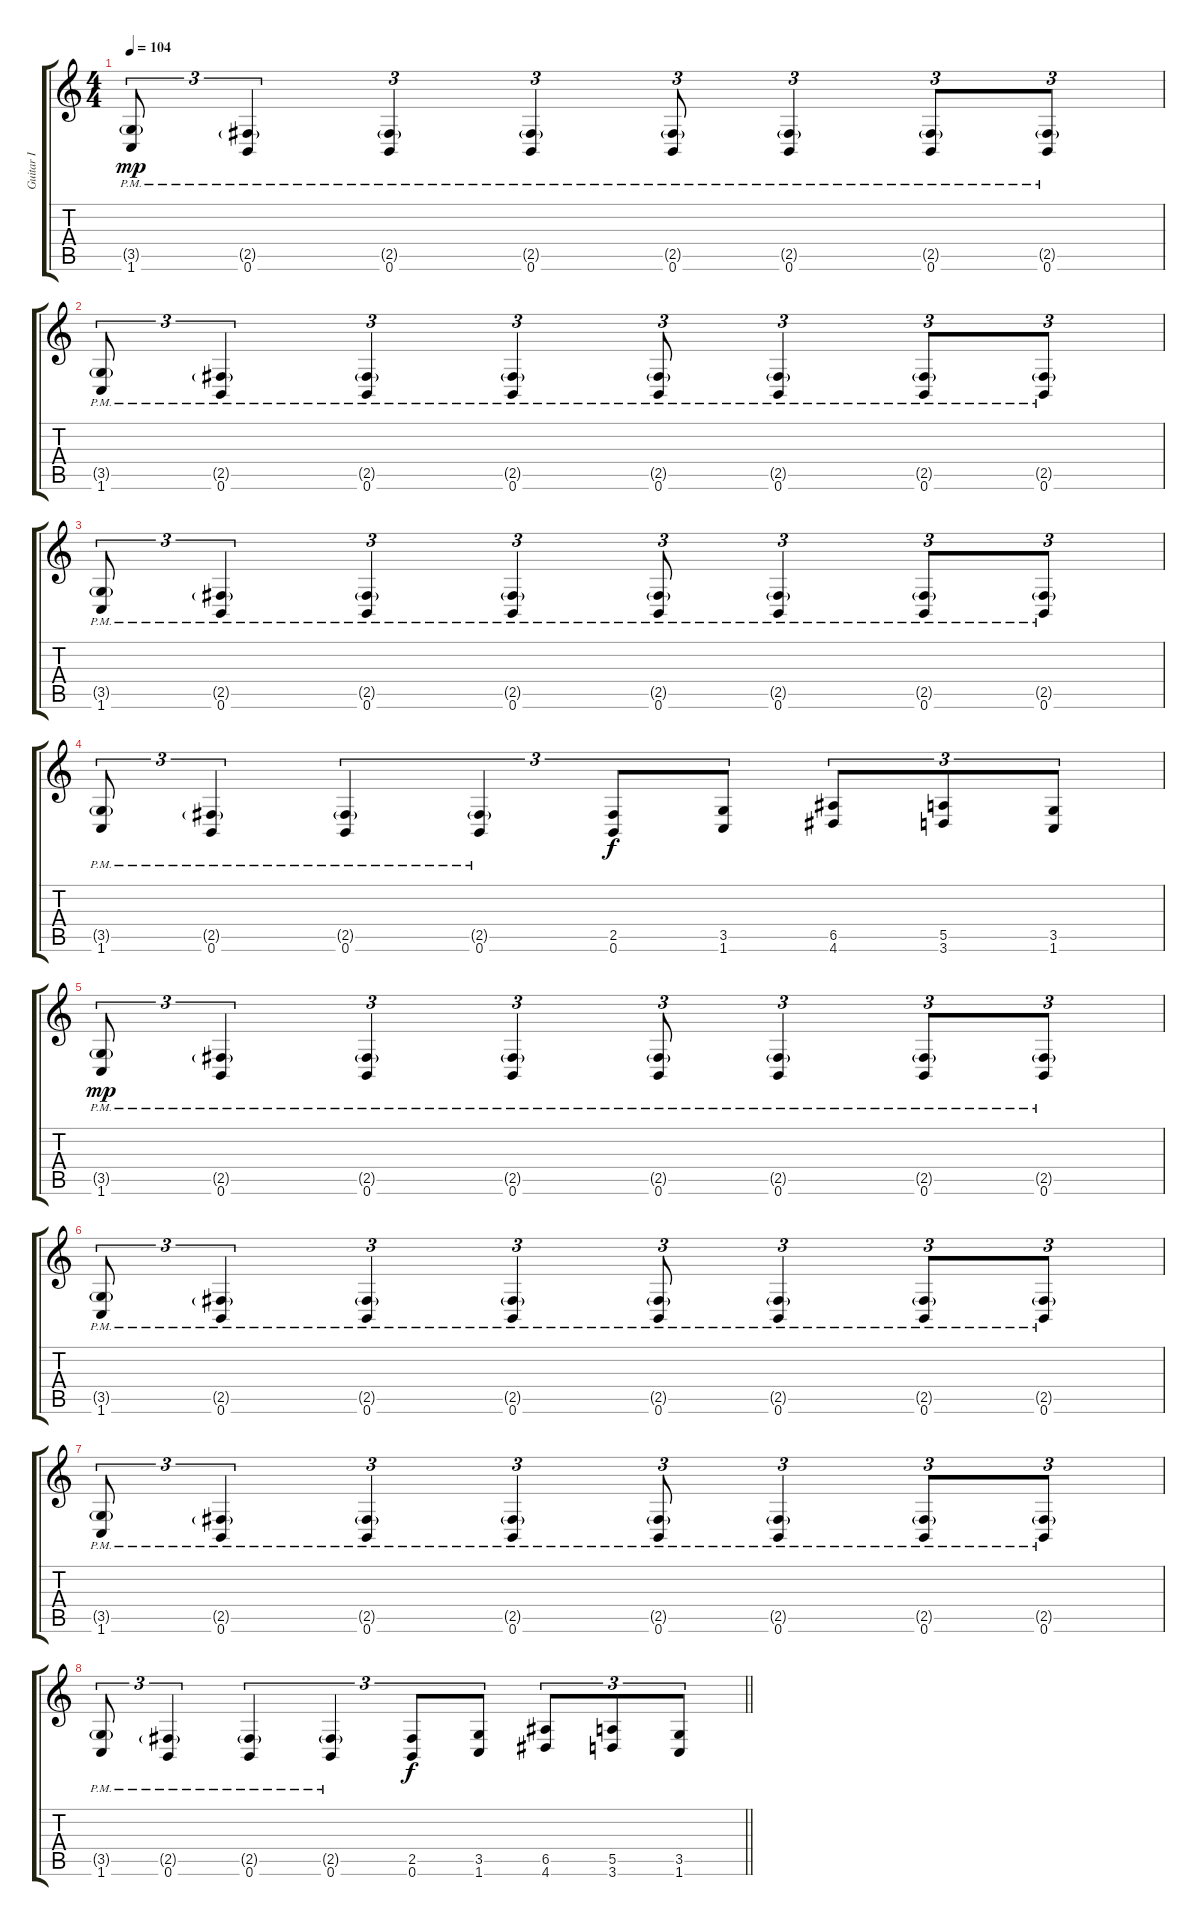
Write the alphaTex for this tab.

\track ("Guitar I" "Guitar I") {instrument distortionguitar}
\staff {score tabs}
\tuning (B3 Gb3 D3 A2 E2 B1) {hide}
\ts (4 4)
\tempo 104
\clef g2
\ks c
(3.5{g pm} 1.6{pm}).8{tu (3 2) dy mp} (2.5{g pm} 0.6{pm}).4{tu (3 2)} (2.5{g pm} 0.6{pm}).4{tu (3 2)} (2.5{g pm} 0.6{pm}).4{tu (3 2)} (2.5{g pm} 0.6{pm}).8{tu (3 2)} (2.5{g pm} 0.6{pm}).4{tu (3 2)} (2.5{g pm} 0.6{pm}).8{tu (3 2)} (2.5{g pm} 0.6{pm}).8{tu (3 2)} |
(3.5{g pm} 1.6{pm}).8{tu (3 2)} (2.5{g pm} 0.6{pm}).4{tu (3 2)} (2.5{g pm} 0.6{pm}).4{tu (3 2)} (2.5{g pm} 0.6{pm}).4{tu (3 2)} (2.5{g pm} 0.6{pm}).8{tu (3 2)} (2.5{g pm} 0.6{pm}).4{tu (3 2)} (2.5{g pm} 0.6{pm}).8{tu (3 2)} (2.5{g pm} 0.6{pm}).8{tu (3 2)} |
(3.5{g pm} 1.6{pm}).8{tu (3 2)} (2.5{g pm} 0.6{pm}).4{tu (3 2)} (2.5{g pm} 0.6{pm}).4{tu (3 2)} (2.5{g pm} 0.6{pm}).4{tu (3 2)} (2.5{g pm} 0.6{pm}).8{tu (3 2)} (2.5{g pm} 0.6{pm}).4{tu (3 2)} (2.5{g pm} 0.6{pm}).8{tu (3 2)} (2.5{g pm} 0.6{pm}).8{tu (3 2)} |
(3.5{g pm} 1.6{pm}).8{tu (3 2)} (2.5{g pm} 0.6{pm}).4{tu (3 2)} (2.5{g pm} 0.6{pm}).4{tu (3 2)} (2.5{g pm} 0.6{pm}).4{tu (3 2)} (2.5 0.6).8{tu (3 2) dy f} (3.5 1.6).8{tu (3 2)} (6.5 4.6).8{tu (3 2)} (5.5 3.6).8{tu (3 2)} (3.5 1.6).8{tu (3 2)} |
(3.5{g pm} 1.6{pm}).8{tu (3 2) dy mp} (2.5{g pm} 0.6{pm}).4{tu (3 2)} (2.5{g pm} 0.6{pm}).4{tu (3 2)} (2.5{g pm} 0.6{pm}).4{tu (3 2)} (2.5{g pm} 0.6{pm}).8{tu (3 2)} (2.5{g pm} 0.6{pm}).4{tu (3 2)} (2.5{g pm} 0.6{pm}).8{tu (3 2)} (2.5{g pm} 0.6{pm}).8{tu (3 2)} |
(3.5{g pm} 1.6{pm}).8{tu (3 2)} (2.5{g pm} 0.6{pm}).4{tu (3 2)} (2.5{g pm} 0.6{pm}).4{tu (3 2)} (2.5{g pm} 0.6{pm}).4{tu (3 2)} (2.5{g pm} 0.6{pm}).8{tu (3 2)} (2.5{g pm} 0.6{pm}).4{tu (3 2)} (2.5{g pm} 0.6{pm}).8{tu (3 2)} (2.5{g pm} 0.6{pm}).8{tu (3 2)} |
(3.5{g pm} 1.6{pm}).8{tu (3 2)} (2.5{g pm} 0.6{pm}).4{tu (3 2)} (2.5{g pm} 0.6{pm}).4{tu (3 2)} (2.5{g pm} 0.6{pm}).4{tu (3 2)} (2.5{g pm} 0.6{pm}).8{tu (3 2)} (2.5{g pm} 0.6{pm}).4{tu (3 2)} (2.5{g pm} 0.6{pm}).8{tu (3 2)} (2.5{g pm} 0.6{pm}).8{tu (3 2)} |
\barLineRight lightlight
(3.5{g pm} 1.6{pm}).8{tu (3 2)} (2.5{g pm} 0.6{pm}).4{tu (3 2)} (2.5{g pm} 0.6{pm}).4{tu (3 2)} (2.5{g pm} 0.6{pm}).4{tu (3 2)} (2.5 0.6).8{tu (3 2) dy f} (3.5 1.6).8{tu (3 2)} (6.5 4.6).8{tu (3 2)} (5.5 3.6).8{tu (3 2)} (3.5 1.6).8{tu (3 2)}
